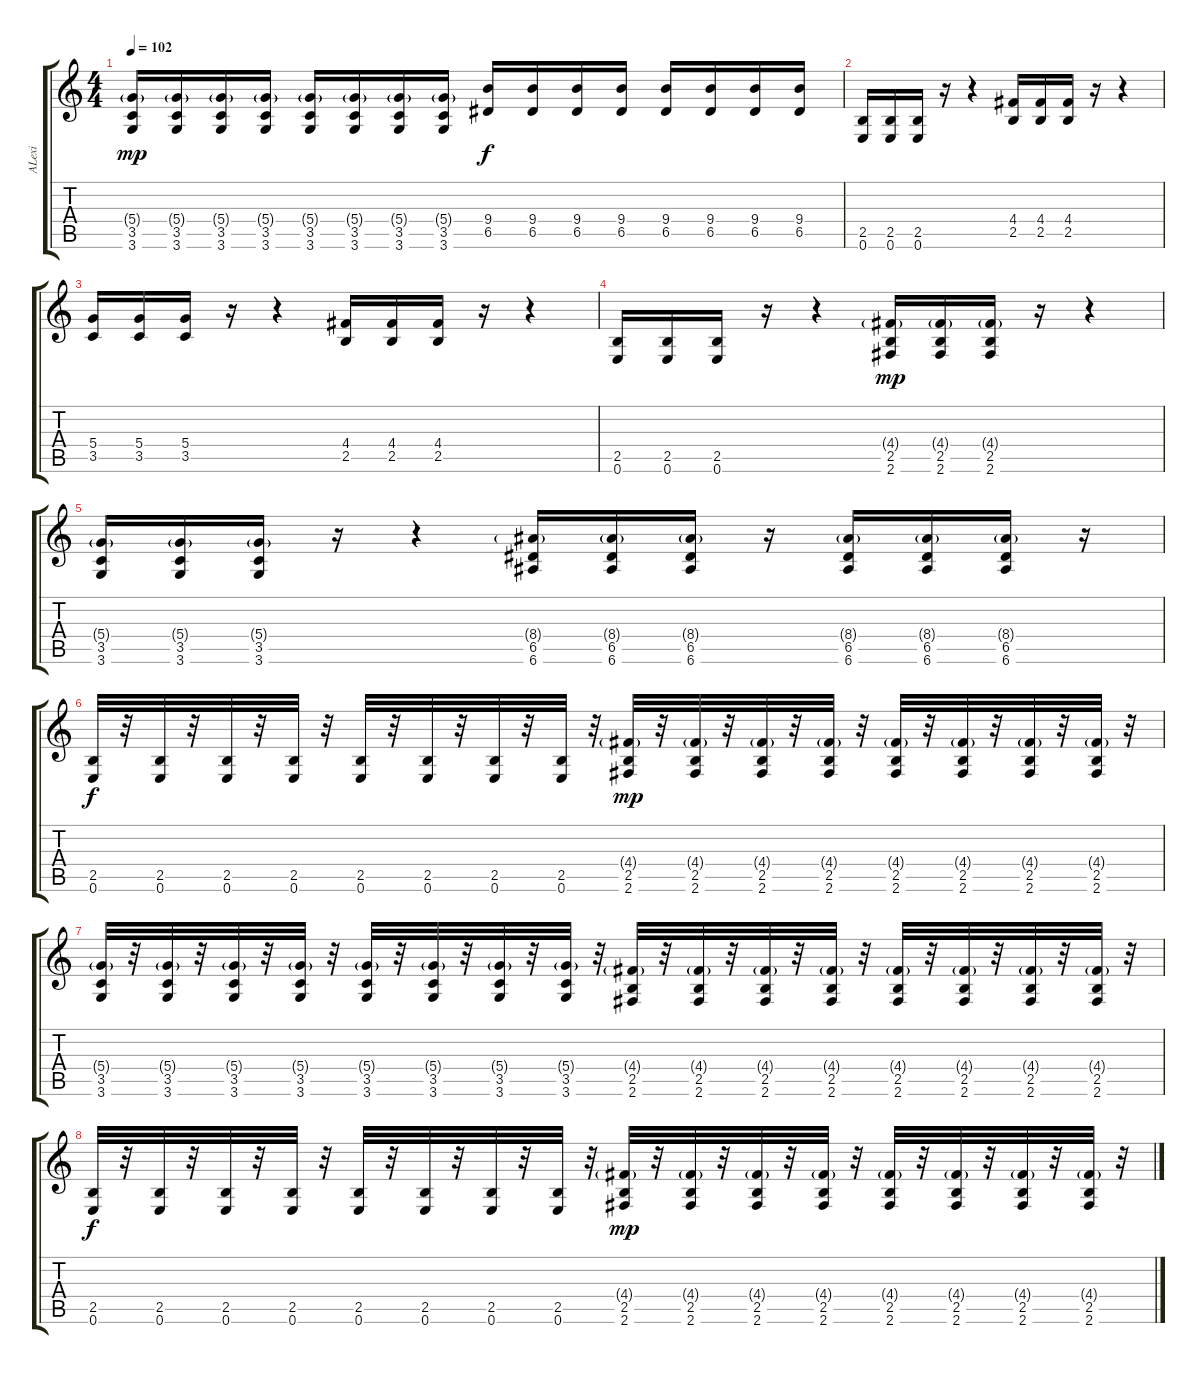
\track ("ALexi" "ALexi") {instrument overdrivenguitar}
\staff {score tabs}
\tuning (E4 B3 G3 D3 A2 E2) {hide}
\ts (4 4)
\tempo 102
\clef g2
\ks c
(5.4{g} 3.5 3.6).16{dy mp} (5.4{g} 3.5 3.6).16 (5.4{g} 3.5 3.6).16 (5.4{g} 3.5 3.6).16 (5.4{g} 3.5 3.6).16 (5.4{g} 3.5 3.6).16 (5.4{g} 3.5 3.6).16 (5.4{g} 3.5 3.6).16 (9.4 6.5).16{dy f} (9.4 6.5).16 (9.4 6.5).16 (9.4 6.5).16 (9.4 6.5).16 (9.4 6.5).16 (9.4 6.5).16 (9.4 6.5).16 |
(2.5 0.6).16 (2.5 0.6).16 (2.5 0.6).16 r.16 r.4 (4.4 2.5).16 (4.4 2.5).16 (4.4 2.5).16 r.16 r.4 |
(5.4 3.5).16 (5.4 3.5).16 (5.4 3.5).16 r.16 r.4 (4.4 2.5).16 (4.4 2.5).16 (4.4 2.5).16 r.16 r.4 |
(2.5 0.6).16 (2.5 0.6).16 (2.5 0.6).16 r.16 r.4 (4.4{g} 2.5 2.6).16{dy mp} (4.4{g} 2.5 2.6).16 (4.4{g} 2.5 2.6).16 r.16 r.4 |
(5.4{g} 3.5 3.6).16 (5.4{g} 3.5 3.6).16 (5.4{g} 3.5 3.6).16 r.16 r.4 (8.4{g} 6.5 6.6).16 (8.4{g} 6.5 6.6).16 (8.4{g} 6.5 6.6).16 r.16 (8.4{g} 6.5 6.6).16 (8.4{g} 6.5 6.6).16 (8.4{g} 6.5 6.6).16 r.16 |
(2.5 0.6).32{dy f} r.32 (2.5 0.6).32 r.32 (2.5 0.6).32 r.32 (2.5 0.6).32 r.32 (2.5 0.6).32 r.32 (2.5 0.6).32 r.32 (2.5 0.6).32 r.32 (2.5 0.6).32 r.32 (4.4{g} 2.5 2.6).32{dy mp} r.32 (4.4{g} 2.5 2.6).32 r.32 (4.4{g} 2.5 2.6).32 r.32 (4.4{g} 2.5 2.6).32 r.32 (4.4{g} 2.5 2.6).32 r.32 (4.4{g} 2.5 2.6).32 r.32 (4.4{g} 2.5 2.6).32 r.32 (4.4{g} 2.5 2.6).32 r.32 |
(5.4{g} 3.5 3.6).32 r.32 (5.4{g} 3.5 3.6).32 r.32 (5.4{g} 3.5 3.6).32 r.32 (5.4{g} 3.5 3.6).32 r.32 (5.4{g} 3.5 3.6).32 r.32 (5.4{g} 3.5 3.6).32 r.32 (5.4{g} 3.5 3.6).32 r.32 (5.4{g} 3.5 3.6).32 r.32 (4.4{g} 2.5 2.6).32 r.32 (4.4{g} 2.5 2.6).32 r.32 (4.4{g} 2.5 2.6).32 r.32 (4.4{g} 2.5 2.6).32 r.32 (4.4{g} 2.5 2.6).32 r.32 (4.4{g} 2.5 2.6).32 r.32 (4.4{g} 2.5 2.6).32 r.32 (4.4{g} 2.5 2.6).32 r.32 |
(2.5 0.6).32{dy f} r.32 (2.5 0.6).32 r.32 (2.5 0.6).32 r.32 (2.5 0.6).32 r.32 (2.5 0.6).32 r.32 (2.5 0.6).32 r.32 (2.5 0.6).32 r.32 (2.5 0.6).32 r.32 (4.4{g} 2.5 2.6).32{dy mp} r.32 (4.4{g} 2.5 2.6).32 r.32 (4.4{g} 2.5 2.6).32 r.32 (4.4{g} 2.5 2.6).32 r.32 (4.4{g} 2.5 2.6).32 r.32 (4.4{g} 2.5 2.6).32 r.32 (4.4{g} 2.5 2.6).32 r.32 (4.4{g} 2.5 2.6).32 r.32
